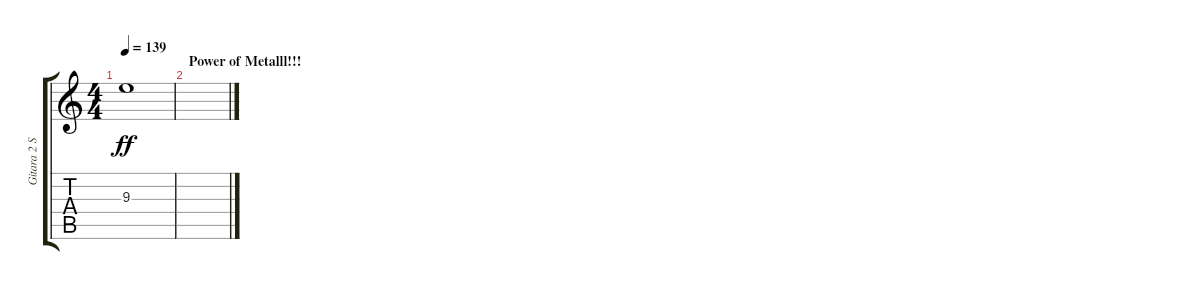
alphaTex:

\track ("Gitara 2 Solo" "Gitara 2 S") {instrument overdrivenguitar}
\staff {score tabs}
\tuning (E4 B3 G3 D3 A2 E2) {hide}
\ts (4 4)
\tempo 139
\clef g2
\ks c
9.3.1{dy ff} |
\section ("" "Power of Metalll!!!")
